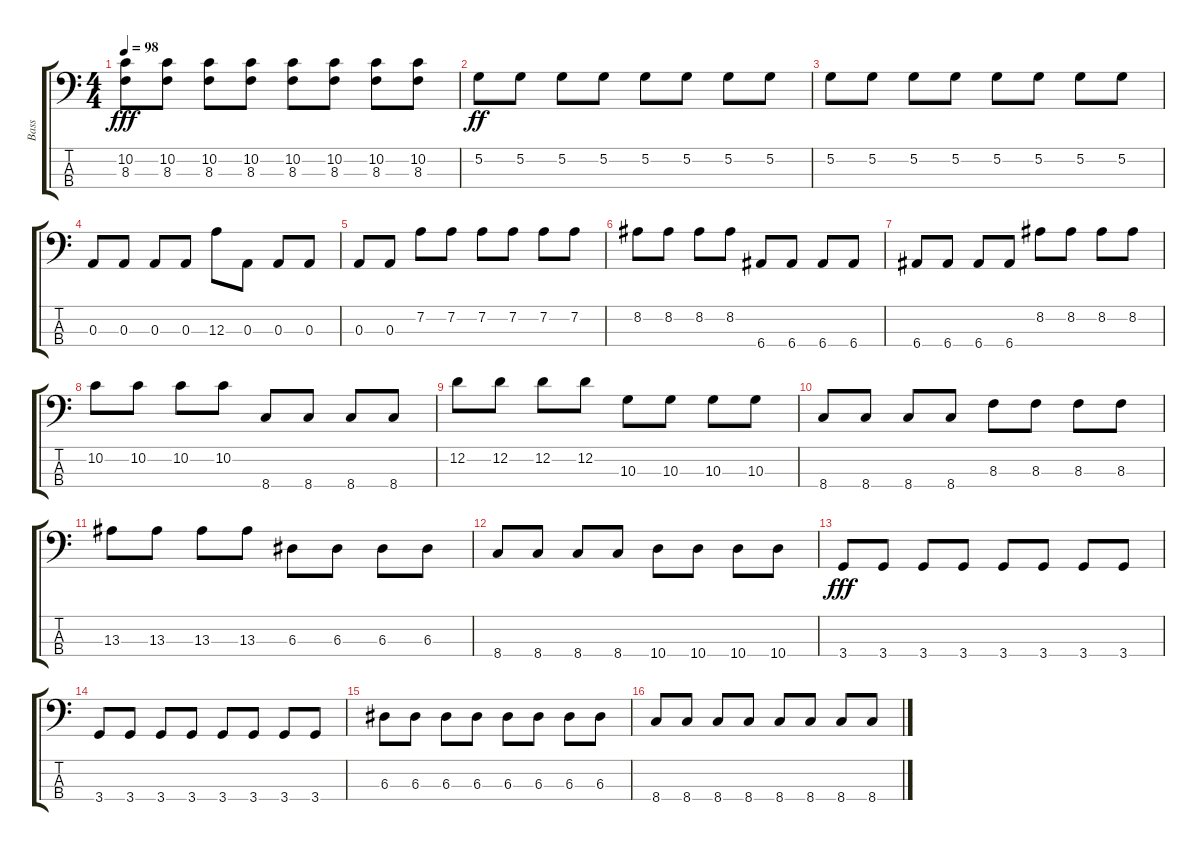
\track ("Bass" "Bass") {instrument electricbassfinger}
\staff {score tabs}
\tuning (G2 D2 A1 E1) {hide}
\ts (4 4)
\tempo 98
\clef f4
\ks c
(10.2 8.3).8{dy fff} (10.2 8.3).8 (10.2 8.3).8 (10.2 8.3).8 (10.2 8.3).8 (10.2 8.3).8 (10.2 8.3).8 (10.2 8.3).8 |
5.2.8{dy ff} 5.2.8 5.2.8 5.2.8 5.2.8 5.2.8 5.2.8 5.2.8 |
5.2.8 5.2.8 5.2.8 5.2.8 5.2.8 5.2.8 5.2.8 5.2.8 |
0.3.8 0.3.8 0.3.8 0.3.8 12.3.8 0.3.8 0.3.8 0.3.8 |
0.3.8 0.3.8 7.2.8 7.2.8 7.2.8 7.2.8 7.2.8 7.2.8 |
8.2.8 8.2.8 8.2.8 8.2.8 6.4.8 6.4.8 6.4.8 6.4.8 |
6.4.8 6.4.8 6.4.8 6.4.8 8.2.8 8.2.8 8.2.8 8.2.8 |
10.2.8 10.2.8 10.2.8 10.2.8 8.4.8 8.4.8 8.4.8 8.4.8 |
12.2.8 12.2.8 12.2.8 12.2.8 10.3.8 10.3.8 10.3.8 10.3.8 |
8.4.8 8.4.8 8.4.8 8.4.8 8.3.8 8.3.8 8.3.8 8.3.8 |
13.3.8 13.3.8 13.3.8 13.3.8 6.3.8 6.3.8 6.3.8 6.3.8 |
8.4.8 8.4.8 8.4.8 8.4.8 10.4.8 10.4.8 10.4.8 10.4.8 |
3.4.8{dy fff} 3.4.8 3.4.8 3.4.8 3.4.8 3.4.8 3.4.8 3.4.8 |
3.4.8 3.4.8 3.4.8 3.4.8 3.4.8 3.4.8 3.4.8 3.4.8 |
6.3.8 6.3.8 6.3.8 6.3.8 6.3.8 6.3.8 6.3.8 6.3.8 |
8.4.8 8.4.8 8.4.8 8.4.8 8.4.8 8.4.8 8.4.8 8.4.8
